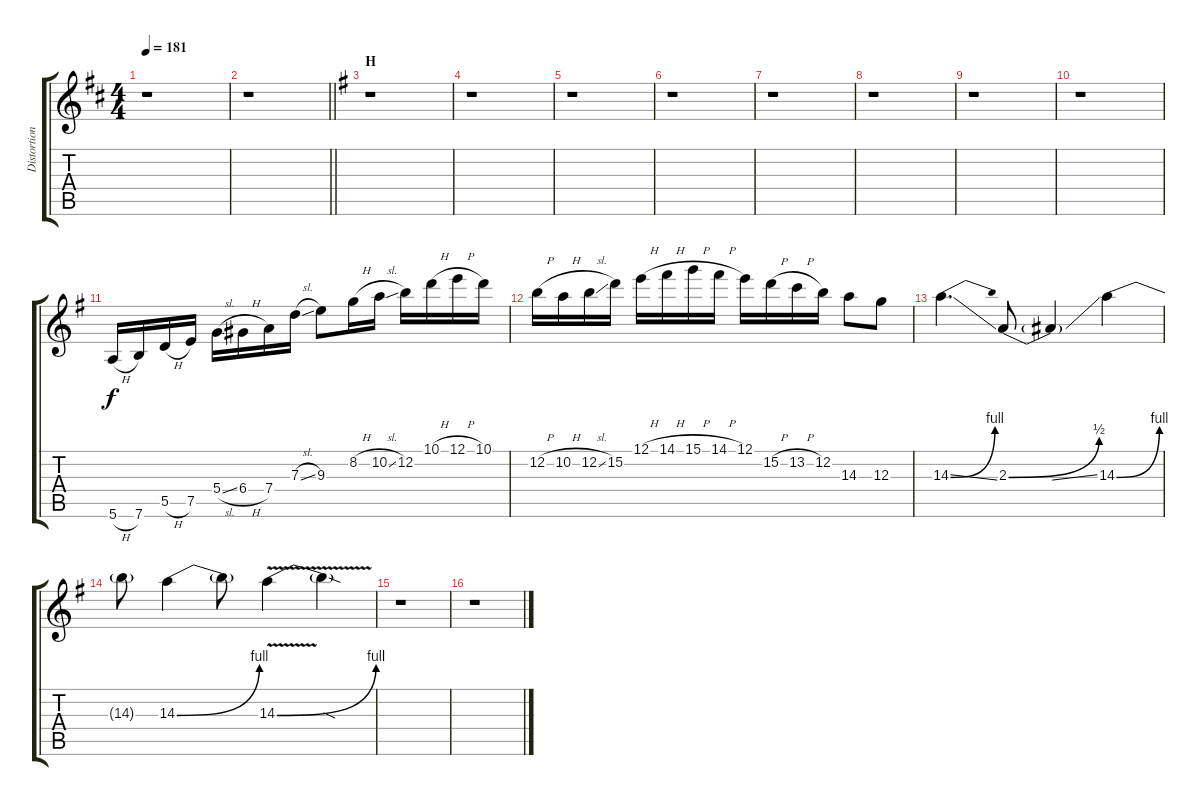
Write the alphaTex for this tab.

\track ("Distortion 3" "Distortion") {instrument distortionguitar}
\staff {score tabs}
\tuning (E4 B3 G3 D3 A2 E2) {hide}
\ts (4 4)
\tempo 181
\clef g2
\ks d
r.1{dy f} |
\barLineRight lightlight
r.1 |
\section ("" "H")
\ks g
r.1 |
r.1 |
r.1 |
r.1 |
r.1 |
r.1 |
r.1 |
r.1 |
5.6{h}.16 7.6.16 5.5{h}.16 7.5.16 5.4{sl}.16 6.4{h}.16 7.4.16 7.3{sl}.16 9.3.8 8.2{h}.16 10.2{sl}.16 12.2.16 10.1{h}.16 12.1{h}.16 10.1.16 |
12.2{h}.16 10.2{h}.16 12.2{sl}.16 15.2.16 12.1{h}.16 14.1{h}.16 15.1{h}.16 14.1{h}.16 12.1.16 15.2{h}.16 13.2{h}.16 12.2.16 14.3.8 12.3.8 |
14.3{be (bend 0 0 60 4) ss}.4{d} 2.3{be (bend 0 0 60 2)}.8 2.3{ss t}.4 14.3{be (bend 0 0 60 4)}.4 |
14.3{t}.8 14.3{be (bend 0 0 60 4)}.4 14.3{t}.8 14.3{be (bend 0 0 60 4) v}.4 14.3{sod t}.4 |
r.1 |
r.1
